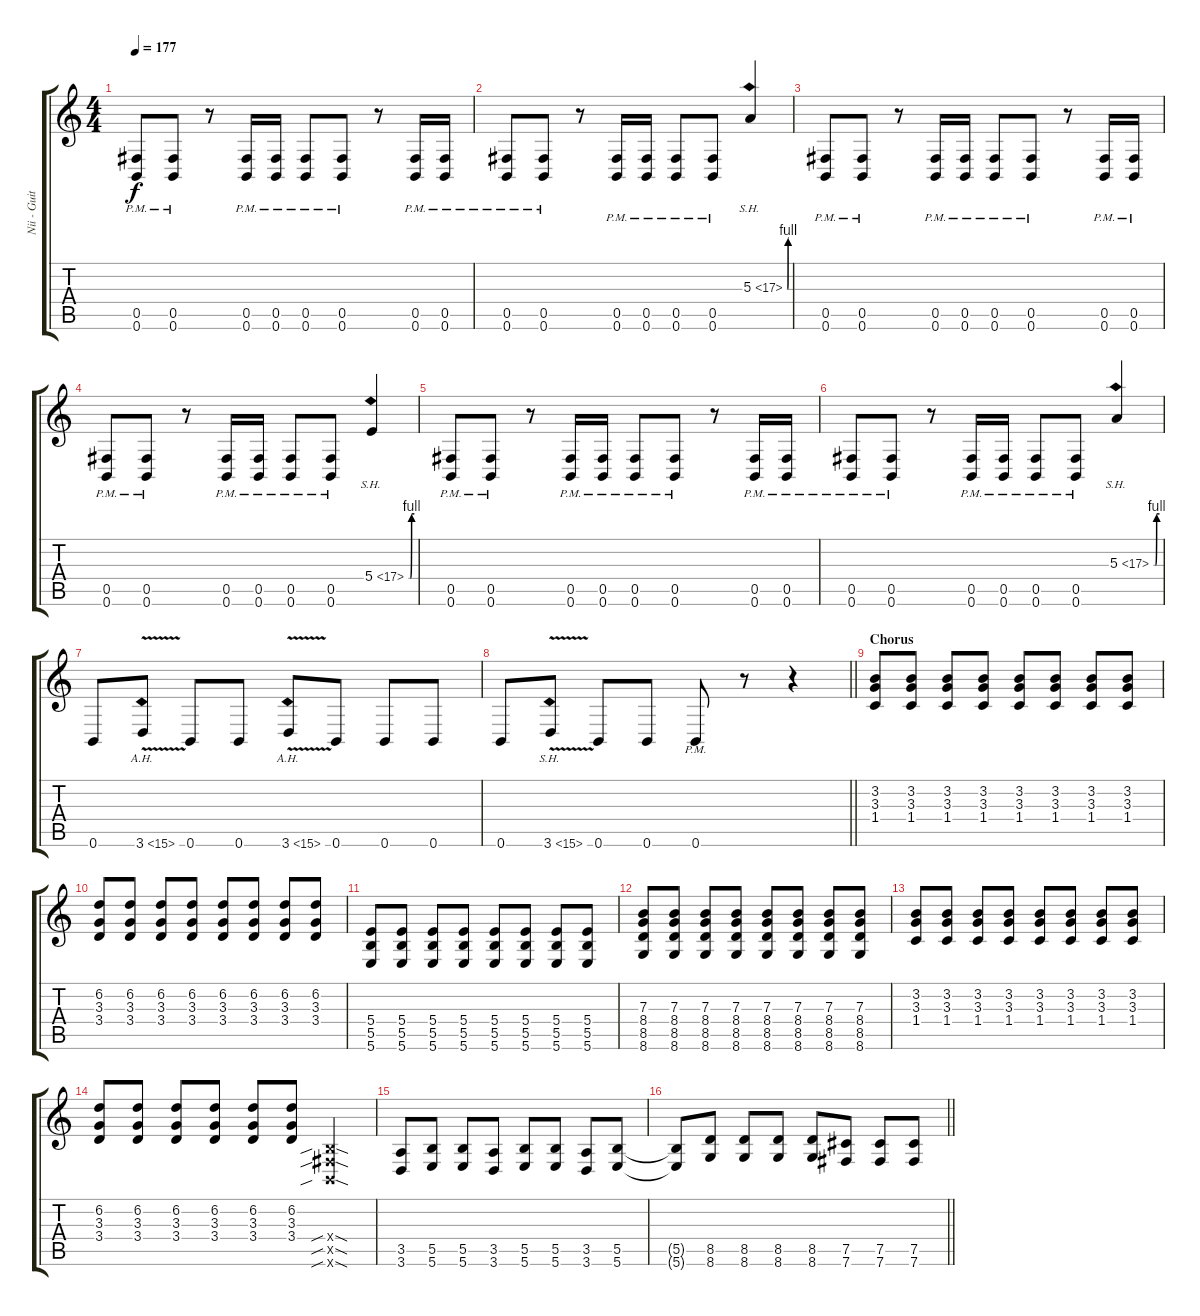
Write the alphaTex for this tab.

\track ("Nii - Guitar 1" "Nii - Guit") {instrument distortionguitar}
\staff {score tabs}
\tuning (Db4 Ab3 E3 B2 Gb2 B1) {hide}
\ts (4 4)
\section ("" "")
\tempo 177
\clef g2
\ks c
(0.5{pm} 0.6{pm}).8{dy f} (0.5{pm} 0.6{pm}).8 r.8 (0.5{pm} 0.6{pm}).16 (0.5{pm} 0.6{pm}).16 (0.5{pm} 0.6{pm}).8 (0.5{pm} 0.6{pm}).8 r.8 (0.5{pm} 0.6{pm}).16 (0.5{pm} 0.6{pm}).16 |
(0.5{pm} 0.6{pm}).8 (0.5{pm} 0.6{pm}).8 r.8 (0.5{pm} 0.6{pm}).16 (0.5{pm} 0.6{pm}).16 (0.5{pm} 0.6{pm}).8 (0.5{pm} 0.6{pm}).8 5.3{be (custom 0 0 20 0 30 4 60 4) sh 12}.4 |
(0.5{pm} 0.6{pm}).8 (0.5{pm} 0.6{pm}).8 r.8 (0.5{pm} 0.6{pm}).16 (0.5{pm} 0.6{pm}).16 (0.5{pm} 0.6{pm}).8 (0.5{pm} 0.6{pm}).8 r.8 (0.5{pm} 0.6{pm}).16 (0.5{pm} 0.6{pm}).16 |
(0.5{pm} 0.6{pm}).8 (0.5{pm} 0.6{pm}).8 r.8 (0.5{pm} 0.6{pm}).16 (0.5{pm} 0.6{pm}).16 (0.5{pm} 0.6{pm}).8 (0.5{pm} 0.6{pm}).8 5.4{be (custom 0 0 20 0 30 4 60 4) sh 12}.4 |
(0.5{pm} 0.6{pm}).8 (0.5{pm} 0.6{pm}).8 r.8 (0.5{pm} 0.6{pm}).16 (0.5{pm} 0.6{pm}).16 (0.5{pm} 0.6{pm}).8 (0.5{pm} 0.6{pm}).8 r.8 (0.5{pm} 0.6{pm}).16 (0.5{pm} 0.6{pm}).16 |
(0.5{pm} 0.6{pm}).8 (0.5{pm} 0.6{pm}).8 r.8 (0.5{pm} 0.6{pm}).16 (0.5{pm} 0.6{pm}).16 (0.5{pm} 0.6{pm}).8 (0.5{pm} 0.6{pm}).8 5.3{be (custom 0 0 20 0 30 4 60 4) sh 12}.4 |
0.6.8 3.6{ah 12 v}.8 0.6.8 0.6.8 3.6{ah 12 v}.8 0.6.8 0.6.8 0.6.8 |
\barLineRight lightlight
0.6.8 3.6{sh 12 v}.8 0.6.8 0.6.8 0.6{pm}.8 r.8 r.4 |
\section ("" "Chorus")
(3.2 3.3 1.4).8{instrument distortionguitar} (3.2 3.3 1.4).8 (3.2 3.3 1.4).8 (3.2 3.3 1.4).8 (3.2 3.3 1.4).8 (3.2 3.3 1.4).8 (3.2 3.3 1.4).8 (3.2 3.3 1.4).8 |
(6.2 3.3 3.4).8 (6.2 3.3 3.4).8 (6.2 3.3 3.4).8 (6.2 3.3 3.4).8 (6.2 3.3 3.4).8 (6.2 3.3 3.4).8 (6.2 3.3 3.4).8 (6.2 3.3 3.4).8 |
(5.4 5.5 5.6).8 (5.4 5.5 5.6).8 (5.4 5.5 5.6).8 (5.4 5.5 5.6).8 (5.4 5.5 5.6).8 (5.4 5.5 5.6).8 (5.4 5.5 5.6).8 (5.4 5.5 5.6).8 |
(7.3 8.4 8.5 8.6).8 (7.3 8.4 8.5 8.6).8 (7.3 8.4 8.5 8.6).8 (7.3 8.4 8.5 8.6).8 (7.3 8.4 8.5 8.6).8 (7.3 8.4 8.5 8.6).8 (7.3 8.4 8.5 8.6).8 (7.3 8.4 8.5 8.6).8 |
(3.2 3.3 1.4).8 (3.2 3.3 1.4).8 (3.2 3.3 1.4).8 (3.2 3.3 1.4).8 (3.2 3.3 1.4).8 (3.2 3.3 1.4).8 (3.2 3.3 1.4).8 (3.2 3.3 1.4).8 |
(6.2 3.3 3.4).8 (6.2 3.3 3.4).8 (6.2 3.3 3.4).8 (6.2 3.3 3.4).8 (6.2 3.3 3.4).8 (6.2 3.3 3.4).8 (0.4{sib sod x} 0.5{sib sod x} 0.6{sib sod x}).4 |
(3.5 3.6).8 (5.5 5.6).8 (5.5 5.6).8 (3.5 3.6).8 (5.5 5.6).8 (5.5 5.6).8 (3.5 3.6).8 (5.5 5.6).8 |
\barLineRight lightlight
(5.5{t} 5.6{t}).8 (8.5 8.6).8 (8.5 8.6).8 (8.5 8.6).8 (8.5 8.6).8 (7.5 7.6).8 (7.5 7.6).8 (7.5 7.6).8
